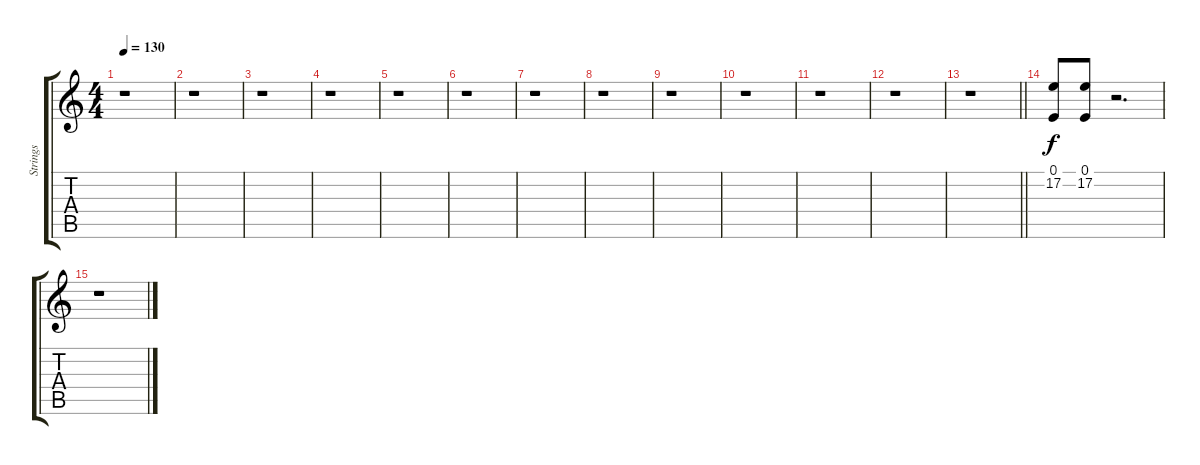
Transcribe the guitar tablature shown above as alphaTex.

\track ("Strings" "Strings") {instrument stringensemble1}
\staff {score tabs}
\tuning (E4 B3 G3 D3 A2 E2) {hide}
\ts (4 4)
\tempo 130
\clef g2
\ks c
r.1{dy f} |
r.1 |
r.1 |
r.1 |
r.1 |
r.1 |
r.1 |
r.1 |
r.1 |
r.1 |
r.1 |
r.1 |
\barLineRight lightlight
r.1 |
(0.1 17.2).8 (0.1 17.2).8 r.2{d} |
r.1
